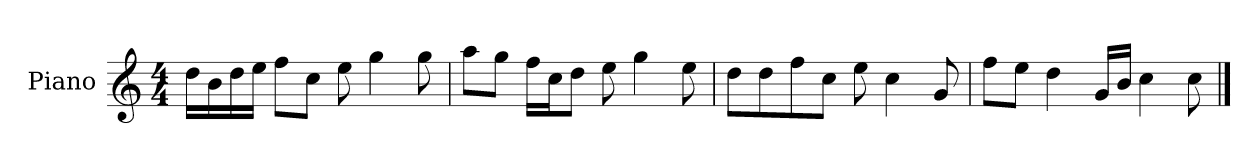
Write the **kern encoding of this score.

**kern
*part1
*staff1
*I"Piano
*I'P-no
*clefG2
*k[]
*M4/4
*MM90
=1
16dd\LL
16b\
16dd\
16ee\JJ
8ff\L
8cc\J
8ee\
4gg\
8gg\
=2
8aa\L
8gg\J
16ff\LL
16cc\J
8dd\J
8ee\
4gg\
8ee\
=3
8dd\L
8dd\
8ff\
8cc\J
8ee\
4cc\
8g/
=4
8ff\L
8ee\J
4dd\
16g/LL
16b/JJ
4cc\
8cc\
==
*-
